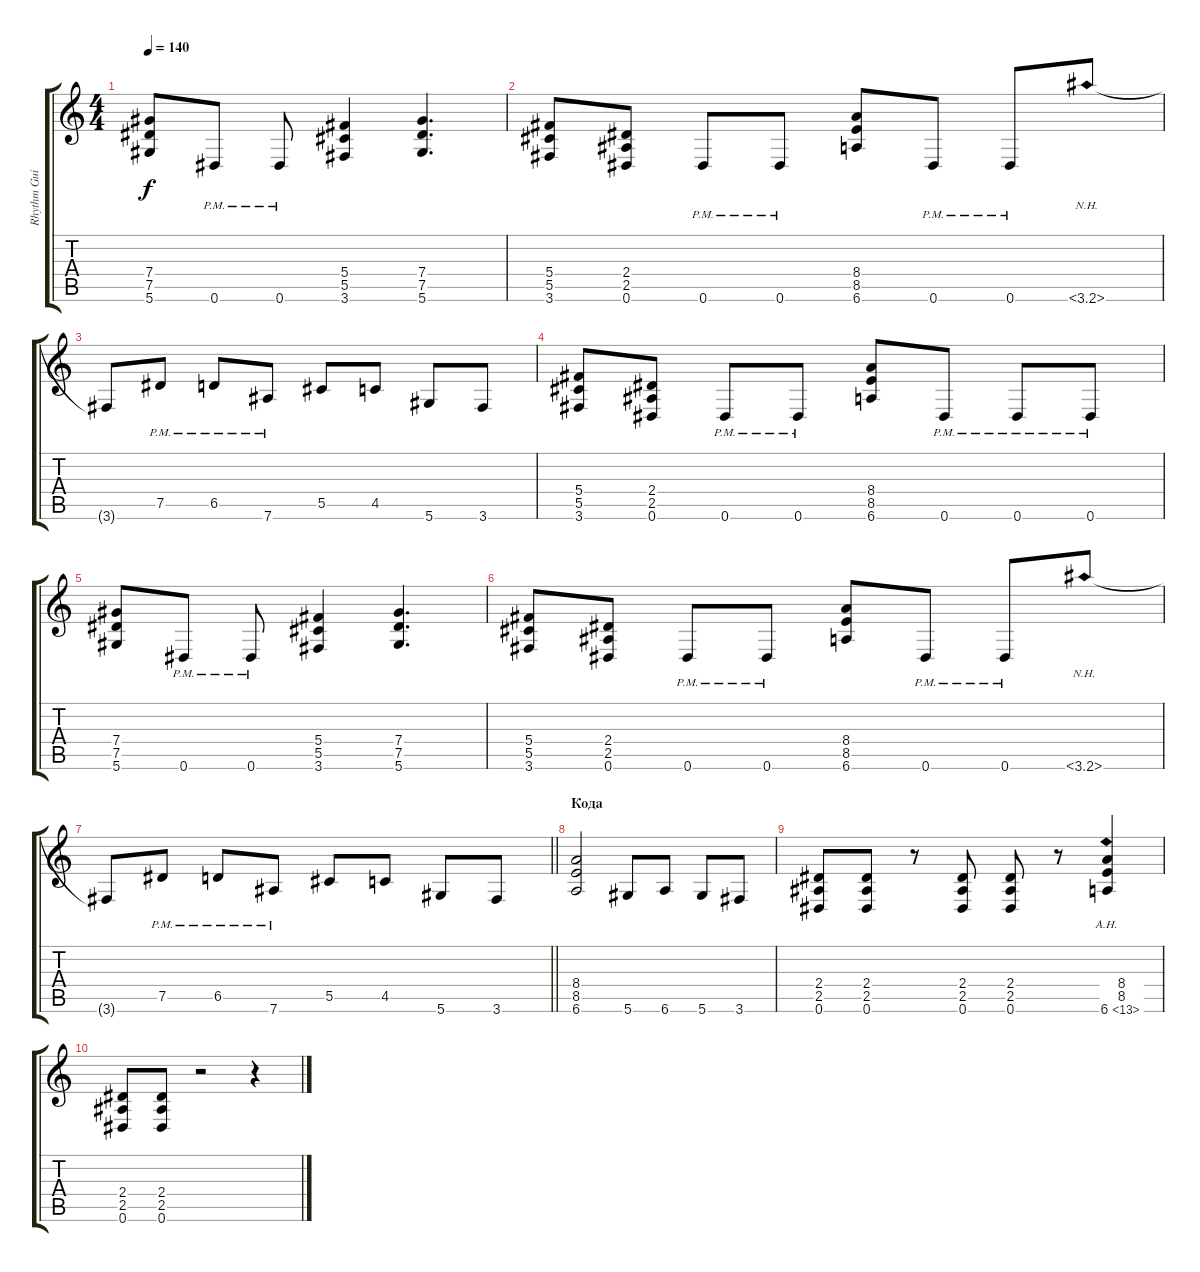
\track ("Rhythm Guitar Right" "Rhythm Gui") {instrument distortionguitar}
\staff {score tabs}
\tuning (Eb4 Bb3 Gb3 Db3 Ab2 Eb2) {hide}
\ts (4 4)
\tempo 140
\clef g2
\ks c
(7.4 7.5 5.6).8{dy f} 0.6{pm}.8 0.6{pm}.8 (5.4 5.5 3.6).4 (7.4 7.5 5.6).4{d} |
(5.4 5.5 3.6).8 (2.4 2.5 0.6).8 0.6{pm}.8 0.6{pm}.8 (8.4 8.5 6.6).8 0.6{pm}.8 0.6{pm}.8 3.6{nh}.8 |
3.6{t}.8 7.5{pm}.8 6.5{pm}.8 7.6{pm}.8 5.5.8 4.5.8 5.6.8 3.6.8 |
(5.4 5.5 3.6).8 (2.4 2.5 0.6).8 0.6{pm}.8 0.6{pm}.8 (8.4 8.5 6.6).8 0.6{pm}.8 0.6{pm}.8 0.6{pm}.8 |
(7.4 7.5 5.6).8 0.6{pm}.8 0.6{pm}.8 (5.4 5.5 3.6).4 (7.4 7.5 5.6).4{d} |
(5.4 5.5 3.6).8 (2.4 2.5 0.6).8 0.6{pm}.8 0.6{pm}.8 (8.4 8.5 6.6).8 0.6{pm}.8 0.6{pm}.8 3.6{nh}.8 |
\barLineRight lightlight
3.6{t}.8 7.5{pm}.8 6.5{pm}.8 7.6{pm}.8 5.5.8 4.5.8 5.6.8 3.6.8 |
\section ("" "Кода")
(8.4 8.5 6.6).2 5.6.8 6.6.8 5.6.8 3.6.8 |
(2.4 2.5 0.6).8 (2.4 2.5 0.6).8 r.8 (2.4 2.5 0.6).8 (2.4 2.5 0.6).8 r.8 (8.4 8.5 6.6{ah 7}).4 |
(2.4 2.5 0.6).8 (2.4 2.5 0.6).8 r.2 r.4
